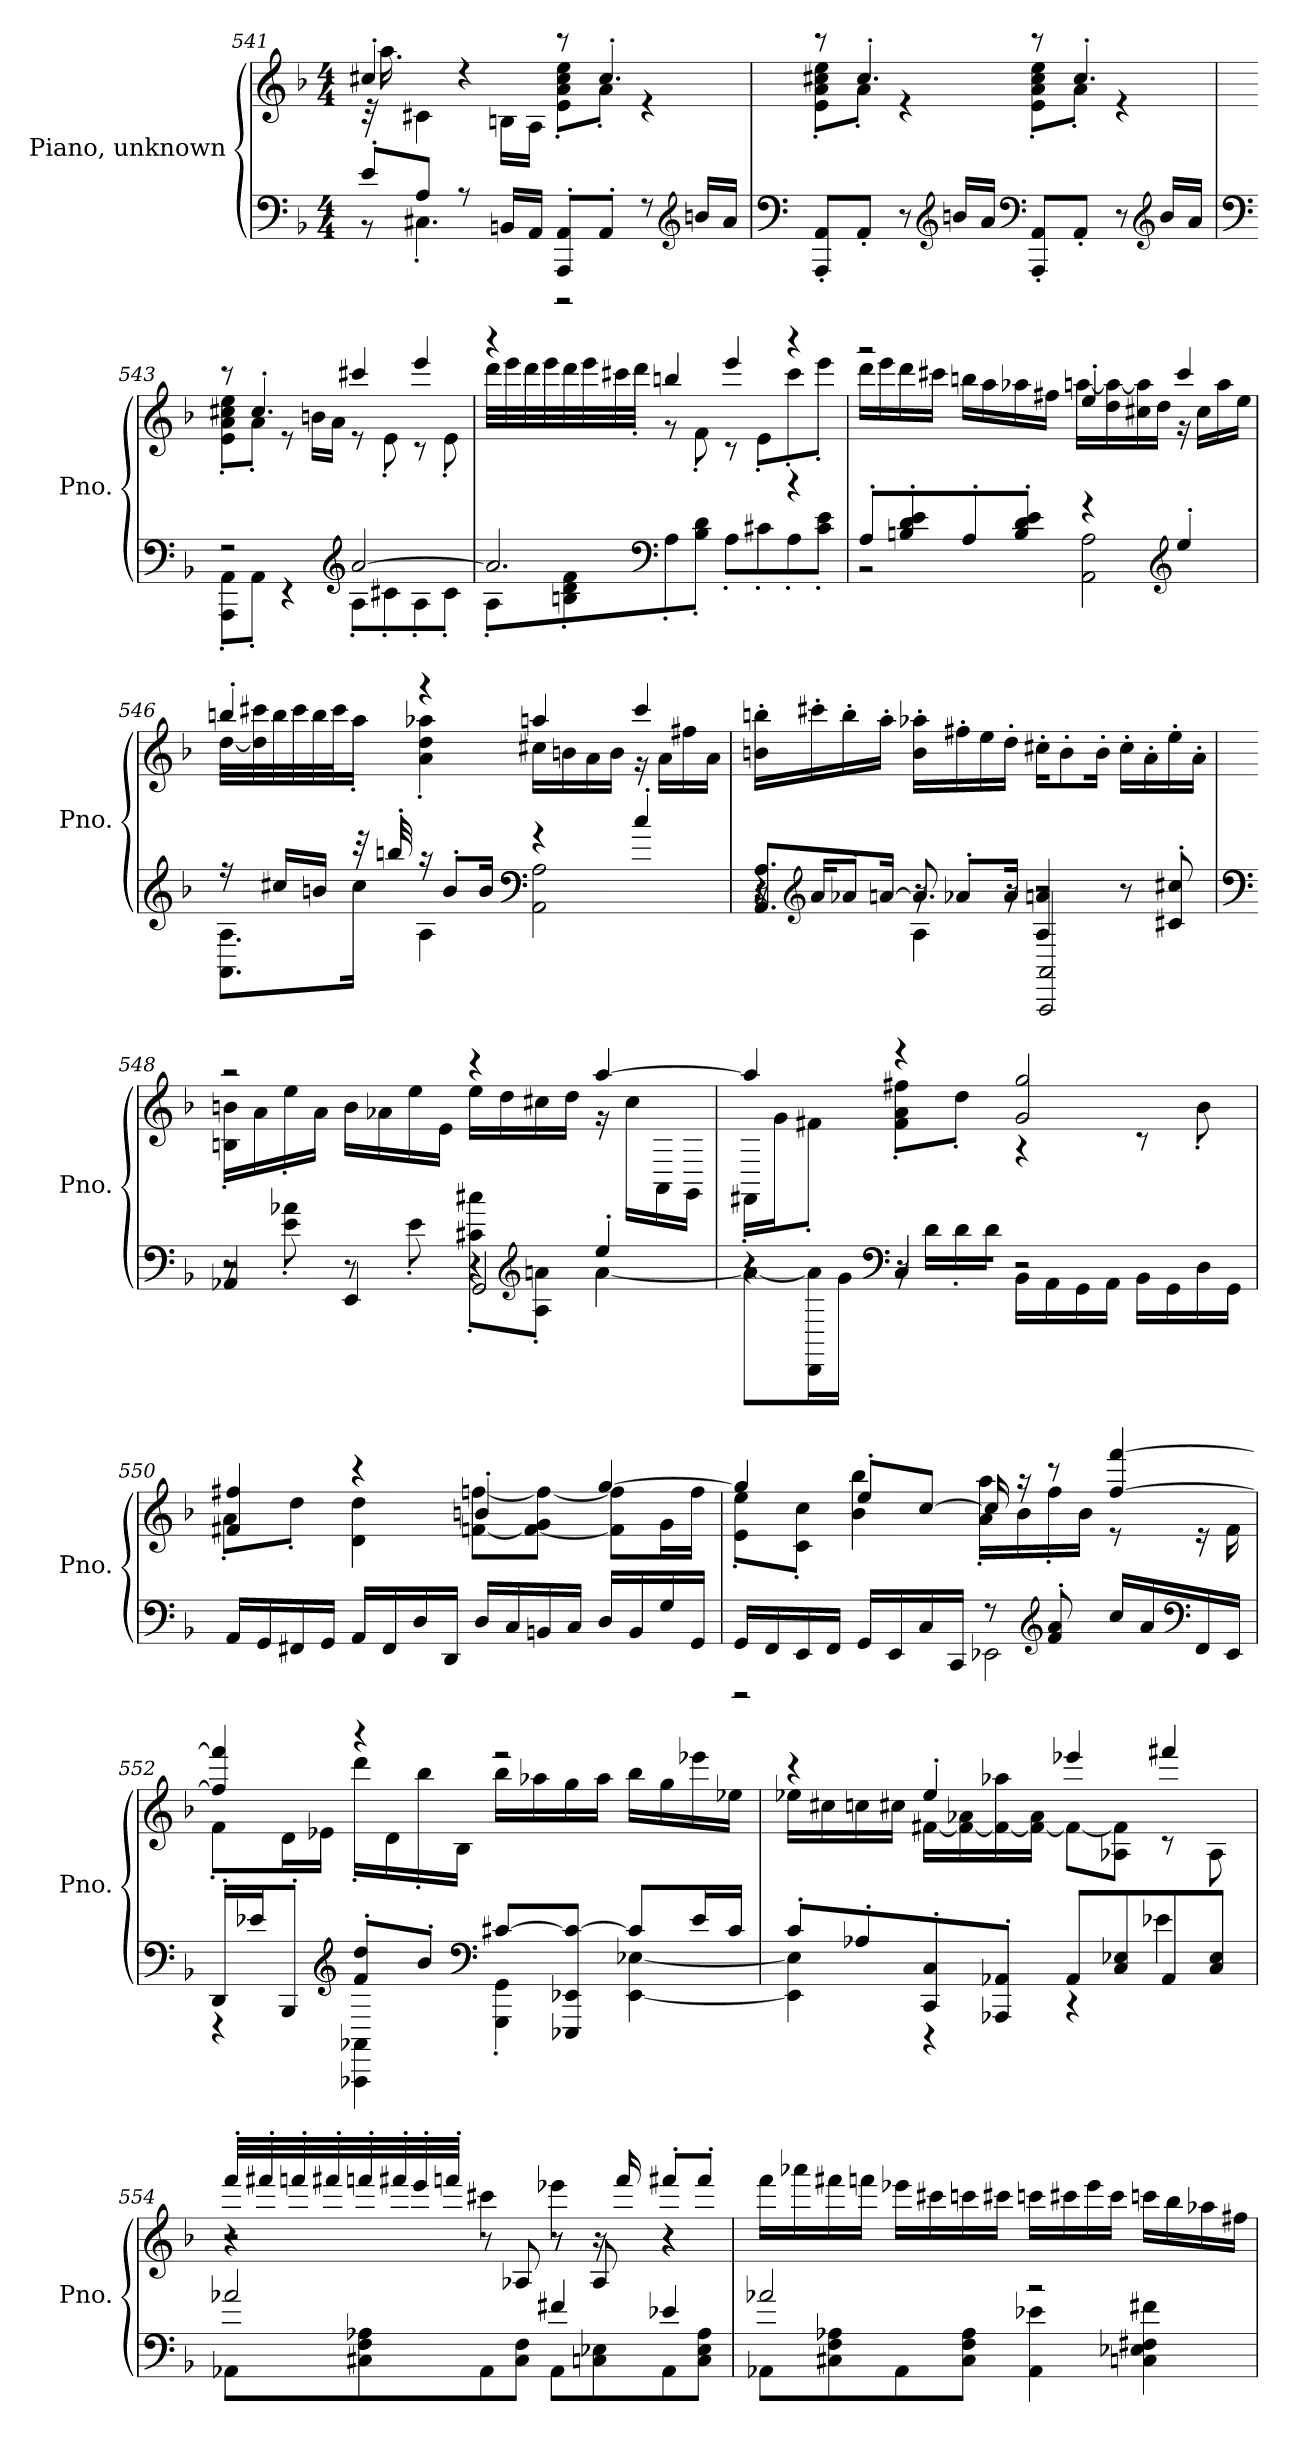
**kern	**kern
*part1	*part1
*staff2	*staff1
*I"Piano, unknown	*
*I'Pno.	*
*clefF4	*clefG2
*k[b-]	*k[b-]
*M4/4	*M4/4
=541	=541
*^	*^
8e'/L	8r	4cc#X'/	32r
.	.	.	16.aa\
8A/J	4.C#X'\	.	4c#X\
8r	.	4r	.
16BBn/LL	.	.	16Bn\LL
16AA/JJ	.	.	16A\JJ
8AAA/' 8AA/'L	2r	8r	8e\' 8a\' 8cc#\' 8ee\'L
8AA'/J	.	4.cc#'/	8a'\J
8r	.	.	4r
*clefG2	*	*	*
16bn/LL	.	.	.
16a/JJ	.	.	.
*v	*v	*	*
!!LO:LB:g=z	!!
=542	=542	=542
*clefF4	*	*
8AAA/' 8AA/'L	8r	8e\' 8a\' 8cc#X\' 8ee\'L
8AA'/J	4.cc#'/	8a'\J
8r	.	4r
*clefG2	*	*
16bn/LL	.	.
16a/JJ	.	.
*clefF4	*	*
8AAA/' 8AA/'L	8r	8e\' 8a\' 8cc#\' 8ee\'L
8AA'/J	4.cc#'/	8a'\J
8r	.	4r
*clefG2	*	*
16b/LL	.	.
16a/JJ	.	.
=543	=543	=543
*clefF4	*	*
*^	*	*
2r	8AAA\' 8AA\'L	8r	8e\' 8a\' 8cc#X\' 8ee\'L
.	8AA'\J	4.cc#'/	8a'\J
.	4r	.	8r
.	.	.	16bn\LL
.	.	.	16a\JJ
*clefG2	*	*	*
[2a/	8A'\L	4ccc#X/	8r
.	8c#X'\	.	8e'\
.	8A'\	4eee/	8r
.	8c#'\J	.	8e'\
!!LO:LB:g=z	!!
=544	=544	=544	=544
2.a/]	8A'\L	4r	32ddd\LLL
.	.	.	32eee\
.	.	.	32ddd\
.	.	.	32eee\
.	8Bn\' 8d\' 8f\'	.	32ddd\
.	.	.	32eee\
.	.	.	32ccc#X\
.	.	.	32ddd'\JJJ
*clefF4	*	*	*
.	8A'\	4bbn/	8r
.	8B\' 8d\'J	.	8f'\
.	8A'\L	4eee/	8r
.	8c#X'\	.	8e'\L
4r	8A'\	4r	8ccc#'\
.	8c#\' 8e\'J	.	8eee'\J
=545	=545	=545	=545
8A'/L	2r	2r	16ddd\LL
.	.	.	16eee\
8Bn/' 8d/' 8e/'	.	.	16ddd\
.	.	.	16ccc#X\JJ
8A'/	.	.	16bbn\LL
.	.	.	16aa\
8B/' 8d/' 8e/'J	.	.	16aa-X\
.	.	.	16ff#X\JJ
4r	2AA\ 2A\	4ee'/	[16aan\LL
.	.	.	16dd\ 16aa\_
.	.	.	16cc#X\ 16aa\]
.	.	.	16dd\JJ
*clefG2	*	*	*
4ee'/	.	4ccc#/	16r
.	.	.	16cc#\LL
.	.	.	16aa\
.	.	.	16ee\JJ
!!LO:LB:g=z	!!
=546	=546	=546	=546
16r	8.AA\ 8.A\L	4bbn'/	[32dd\LLL
.	.	.	32dd\] 32ccc#X\
16cc#X/LL	.	.	32bb\
.	.	.	32ccc#\
16bn/JJ	.	.	32bb\
.	.	.	32ccc#\J
32r	16cc#\Jk	.	16aa'\JJ
32bbn'/	.	.	.
16r	4A\	4r	4a\' 4dd\' 4aa-X\'
8b'/L	.	.	.
16b/Jk	.	.	.
*clefF4	*	*	*
4r	2AA\ 2A\	4aan/	16cc#X\LL
.	.	.	16bn\
.	.	.	16a\
.	.	.	16b\JJ
4cc#'/	.	4ccc#/	16r
.	.	.	16a\LL
.	.	.	16ff#X\
.	.	.	16a\JJ
*	*	*v	*v
!!LO:PB:g=z
=547	=547	=547
*	*^	*
16r	4r	8.AA/ 8.A/L	16bn\' 16bbn\'LL
*clefG2	*	*	*
16a/KL	.	.	16ccc#X'\
8a-X'/J	.	.	16bb'\
.	.	[16an/Jk	16aa'\JJ
16r	4A\	8.a/]	16b\' 16aa-X\'LL
8a-X'/L	.	.	16ff#X'\
.	.	.	16ee\
16a-/Jk	.	16r	16dd'\JJ
4A/ 4an/	2r	2AAA/ 2AA/	16cc#X'\KL
.	.	.	8b'\
.	.	.	16b'\Jk
8r	.	.	16cc#'\LL
.	.	.	16a'\
8c#X/' 8cc#X/'	.	.	16ee'\
.	.	.	16a'\JJ
=548	=548	=548	=548
*clefF4	*	*	*
*	*	*	*^
2r	8r	4AA-X/	2r	16Bn\' 16bn\'LL
.	.	.	.	16a\
.	8e\' 8a-X\'	.	.	16ee'\
.	.	.	.	16a\JJ
.	8r	4EE/	.	16b\LL
.	.	.	.	16a-X\
.	8e'\	.	.	16ee\
.	.	.	.	16e\JJ
4r	8c#X\' 8cc#X\'L	2GG/	4r	16ee\LL
.	.	.	.	16dd\
*clefG2	*	*	*	*
.	8A\' 8an\'J	.	.	16cc#X\
.	.	.	.	16dd\JJ
4ee'/	[4a\	.	[4aa/	16r
.	.	.	.	16cc#\LL
.	.	.	.	16AA\
.	.	.	.	16GG\JJ
!!LO:LB:g=z	!!
=549	=549	=549	=549	=549
1r	8a\L_	4r	4aa/]	16FF#X'\LL
.	.	.	.	16g\J
.	16DD\ 16a\]L	.	.	8f#X'\J
.	16g\JJ	.	.	.
*clefF4	*	*	*	*
.	16r	4C/	4r	8f#\' 8a\' 8ff#X\'L
.	16d\LL	.	.	.
.	16d'\	.	.	8dd'\J
.	16d\JJ	.	.	.
.	16BB-\LL	2r	2g/ 2gg/	4r
.	16AA\	.	.	.
.	16GG\	.	.	.
.	16AA\JJ	.	.	.
.	16BB-\LL	.	.	8r
.	16GG\	.	.	.
.	16D\	.	.	8b-'\
.	16GG\JJ	.	.	.
*v	*v	*v	*	*
=550	=550	=550
16AA/LL	4f#X/ 4ff#X/	8a'\L
16GG/	.	.
16FF#X/	.	8dd'\J
16GG/JJ	.	.
16AA/LL	4r	4d\ 4dd\
16FF#/	.	.
16D/	.	.
16DD/JJ	.	.
16D/LL	4bn'/	[8fn\ [8ffn\L
16C/	.	.
16BBn/	.	8f\_ 8g\ 8ff\_J
16C/JJ	.	.
16D/LL	[4gg/	8f\] 8ff\]L
16BB/	.	.
16G/	.	16g\L
16GG/JJ	.	16ff\JJ
!!LO:LB:g=z	!!
=551	=551	=551
*^	*	*
16GG/LL	2r	4gg/]	8e\' 8ee\'L
16FF/	.	.	.
16EE/	.	.	8c\' 8cc\'J
16FF/JJ	.	.	.
16GG/LL	.	8ee'/L	4b-\ 4bb-\
16EE/	.	.	.
16C/	.	[8cc/J	.
16CC/JJ	.	.	.
8r	2EE-X\	16cc/]	16a\' 16aa\'LL
.	.	16r	16b-\
*clefG2	*	*	*
8f/' 8a/'	.	8r	16ff'\
.	.	.	16b-\JJ
16cc/LL	.	[4ff/ [4fff/	8r
16a/	.	.	.
*clefF4	*	*	*
16FF/	.	.	16r
16EE-/JJ	.	.	16f\
=552	=552	=552	=552
16DD'/LL	4r	4ff/] 4fff/]	8f'\L
16e-X/J	.	.	.
8BBB-'/J	.	.	16d\L
.	.	.	16e-X\JJ
*clefG2	*	*	*
8f/' 8dd/'L	4AAA-X\ 4AA-X\	4r	16ddd'\LL
.	.	.	16d\
8b-'/J	.	.	16bb-'\
.	.	.	16B-\JJ
*clefF4	*	*	*
[8c#X/L	4GGG\' 4GG\'	2r	16bb-\LL
.	.	.	16aa-X\
8EEE-X/ 8EE-X/ 8c#/_J	.	.	16gg\
.	.	.	16aa-\JJ
8c#/L]	[4EE-\ [4E-X\	.	16bb-\LL
.	.	.	16gg\
16e-/L	.	.	16eee-X\
16c#/JJ	.	.	16ee-X\JJ
!!LO:LB:g=z	!!
=553	=553	=553	=553
8c'/L	4EE-\] 4E-\]	4r	16ee-X\LL
.	.	.	16cc#X\
8A-X'/	.	.	16ccn\
.	.	.	16cc#X\JJ
8CC/' 8C/'	4r	4ee-'/	[16f#X\LL
.	.	.	16f#\_ 16a-X\
8AAA-X/' 8AA-X/'J	.	.	16f#\_ 16aa-X\
.	.	.	16f#\_ 16a-\JJ
8AA-/L	4r	4eee-X/	8f#\L_
8C/ 8E-X/	.	.	8A-X\ 8f#\]J
8AA-/	4e-X\	4fff#X/	8r
8C/ 8E-/J	.	.	8A-\
!!LO:LB:g=z
=554	=554	=554	=554
*	*	*	*^
2a-X/	8AA-X\L	32fff'/LLL	4r	2r
.	.	32fff#X'/	.	.
.	.	32fffn'/	.	.
.	.	32fff#X'/	.	.
.	8C#X\ 8F\ 8A-X\	32fffn'/	.	.
.	.	32fff#X'/	.	.
.	.	32eee'/	.	.
.	.	32fffn'/JJJ	.	.
.	8AA-\	8r	4ccc#X\	.
.	8C#\ 8F\J	8A-X/	.	.
4f#X/	8AA-\L	8r	4eee-X\	8r
.	8Cn\ 8E-X\	16r	.	8A-/
.	.	16fff/	.	.
4e-X/	8AA-\	8fff#X'/L	4r	4r
.	8C\ 8E-\ 8A-\J	8fff#'/J	.	.
*	*	*v	*v	*v
!!LO:LB:g=z
=555	=555	=555
2a-X/	8AA-X\L	16fff\LL
.	.	16aaa-X\
.	8C#X\ 8F\ 8A-X\	16fff#X\
.	.	16fffn\JJ
.	8AA-\	16eee-X\LL
.	.	16ccc#X\
.	8C#\ 8F\ 8A-\J	16cccn\
.	.	16ccc#X\JJ
2r	4AA-\ 4e-X\	16cccn\LL
.	.	16ccc#X\
.	.	16eee-\
.	.	16ccc#\JJ
.	4Cn\ 4E-X\ 4F#X\ 4f#X\	16cccn\LL
.	.	16bb-\
.	.	16aa-X\
.	.	16ff#X\JJ
*v	*v	*
=	=
*-	*-
